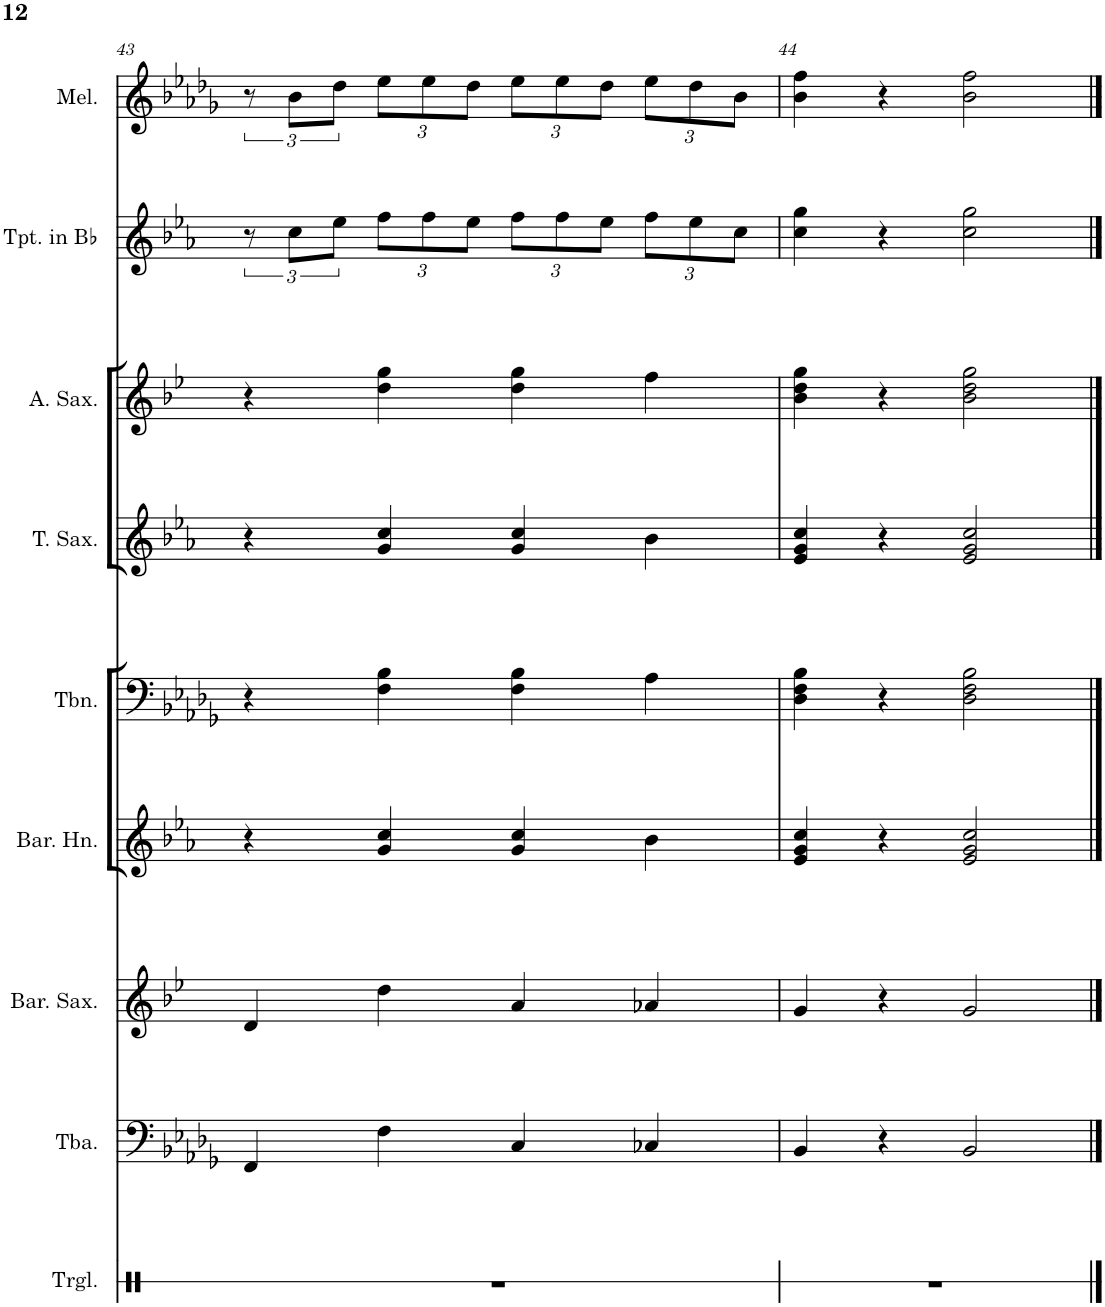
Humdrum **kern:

**kern	**kern	**kern	**kern	**kern	**kern	**kern	**kern	**kern
*part9	*part8	*part7	*part6	*part5	*part4	*part3	*part2	*part1
*staff9	*staff8	*staff7	*staff6	*staff5	*staff4	*staff3	*staff2	*staff1
*I"Triangle	*I"Tuba	*I"Baritone Saxophone	*I"Baritone Horn	*I"Trombone	*I"Tenor Saxophone	*I"Alto Saxophone	*I"Trumpet in Bb	*I"Melodica
*I'Trgl.	*I'Tba.	*I'Bar. Sax.	*I'Bar. Hn.	*I'Tbn.	*I'T. Sax.	*I'A. Sax.	*I'Tpt. in Bb	*I'Mel.
!!LO:PB:g=z
*clefX	*clefF4	*clefG2	*clefG2	*clefF4	*clefG2	*clefG2	*clefG2	*clefG2
*	*	*Trd12c21	*Trd8c14	*	*Trd8c14	*Trd5c9	*Trd1c2	*
*k[]	*k[b-e-a-d-g-]	*k[b-e-]	*k[b-e-a-]	*k[b-e-a-d-g-]	*k[b-e-a-]	*k[b-e-]	*k[b-e-a-]	*k[b-e-a-d-g-]
*M4/4	*M4/4	*M4/4	*M4/4	*M4/4	*M4/4	*M4/4	*M4/4	*M4/4
=43	=43	=43	=43	=43	=43	=43	=43	=43
1r	4FF/	4d/	4r	4r	4r	4r	12r	12r
.	.	.	.	.	.	.	12cc\L	12b-\L
.	.	.	.	.	.	.	12ee-\J	12dd-\J
*	*	*	*	*	*	*	*Xbrackettup	*Xbrackettup
.	4F\	4dd\	4g/ 4cc/	4F\ 4B-\	4g/ 4cc/	4dd\ 4gg\	12ff\L	12ee-\L
.	.	.	.	.	.	.	12ff\	12ee-\
.	.	.	.	.	.	.	12ee-\J	12dd-\J
.	4C/	4a/	4g/ 4cc/	4F\ 4B-\	4g/ 4cc/	4dd\ 4gg\	12ff\L	12ee-\L
.	.	.	.	.	.	.	12ff\	12ee-\
.	.	.	.	.	.	.	12ee-\J	12dd-\J
.	4C-X/	4a-X/	4b-\	4A-\	4b-\	4ff\	12ff\L	12ee-\L
.	.	.	.	.	.	.	12ee-\	12dd-\
.	.	.	.	.	.	.	12cc\J	12b-\J
=44	=44	=44	=44	=44	=44	=44	=44	=44
1r	4BB-/	4g/	4e-/ 4g/ 4cc/	4D-\ 4F\ 4B-\	4e-/ 4g/ 4cc/	4b-\ 4dd\ 4gg\	4cc\ 4gg\	4b-\ 4ff\
.	4r	4r	4r	4r	4r	4r	4r	4r
.	2BB-/	2g/	2e-/ 2g/ 2cc/	2D-\ 2F\ 2B-\	2e-/ 2g/ 2cc/	2b-\ 2dd\ 2gg\	2cc\ 2gg\	2b-\ 2ff\
==	==	==	==	==	==	==	==	==
*-	*-	*-	*-	*-	*-	*-	*-	*-
